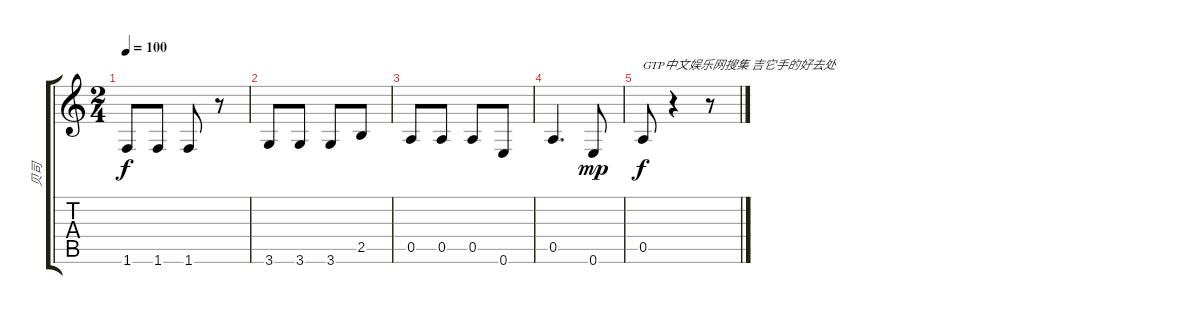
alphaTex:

\track ("贝司" "贝司") {instrument acousticbass}
\staff {score tabs}
\tuning (E4 B3 G3 D3 A2 E2) {hide}
\ts (2 4)
\tempo 100
\clef g2
\ks c
1.6.8{dy f} 1.6.8 1.6.8 r.8 |
3.6.8 3.6.8 3.6.8 2.5.8 |
0.5.8 0.5.8 0.5.8 0.6.8 |
0.5.4{d} 0.6.8{dy mp} |
0.5.8{txt "GTP中文娱乐网搜集 吉它手的好去处" dy f} r.4 r.8
